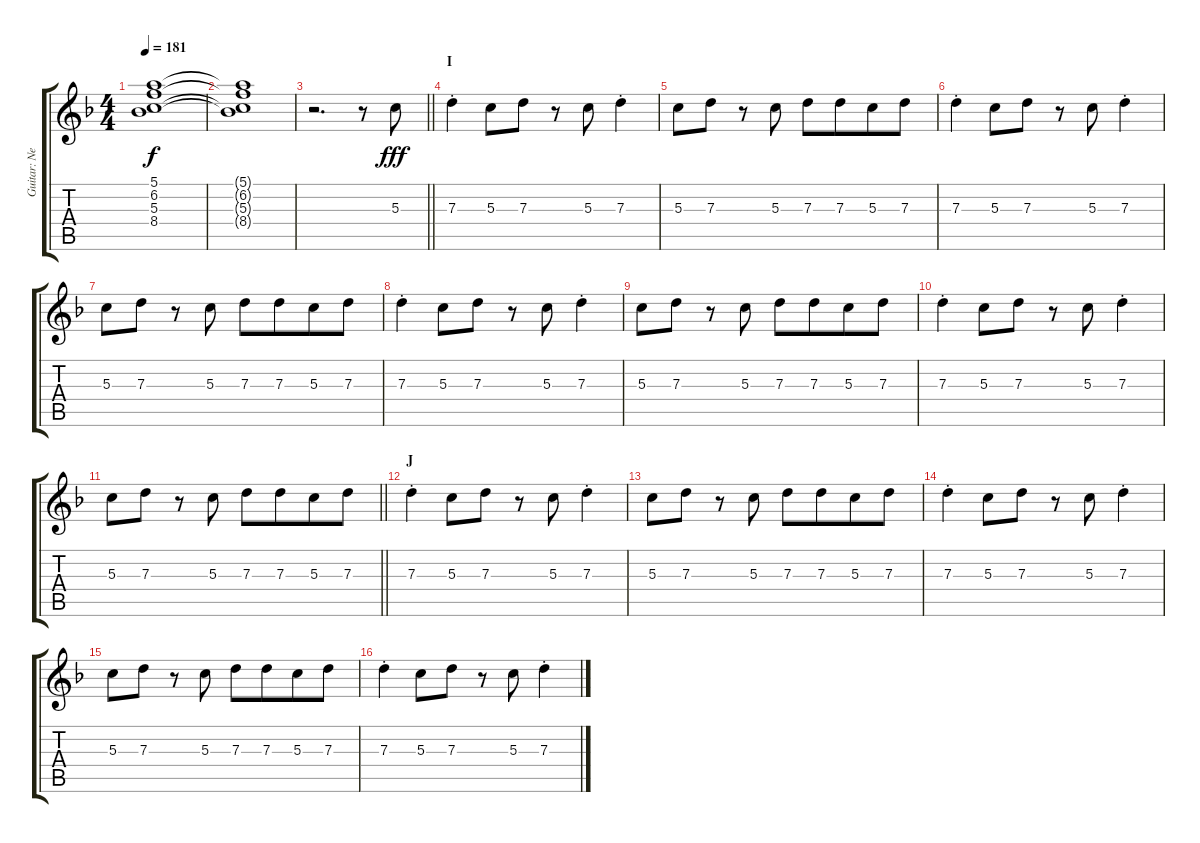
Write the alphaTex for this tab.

\track ("Guitar: Neil" "Guitar: Ne") {instrument electricguitarclean}
\staff {score tabs}
\tuning (E4 B3 G3 D3 A2 E2) {hide}
\ts (4 4)
\tempo 181
\clef g2
\ks f
(5.1{t} 6.2{t} 5.3{t} 8.4{t}).1{dy f} |
(5.1{t} 6.2{t} 5.3{t} 8.4{t}).1 |
\barLineRight lightlight
r.2{d} r.8 5.3.8{dy fff} |
\section ("" "I")
7.3{st}.4 5.3.8 7.3.8 r.8 5.3.8 7.3{st}.4 |
5.3.8 7.3.8 r.8 5.3.8 7.3.8 7.3.8{beam merge} 5.3.8 7.3.8 |
7.3{st}.4 5.3.8 7.3.8 r.8 5.3.8 7.3{st}.4 |
5.3.8 7.3.8 r.8 5.3.8 7.3.8 7.3.8{beam merge} 5.3.8 7.3.8 |
7.3{st}.4 5.3.8 7.3.8 r.8 5.3.8 7.3{st}.4 |
5.3.8 7.3.8 r.8 5.3.8 7.3.8 7.3.8{beam merge} 5.3.8 7.3.8 |
7.3{st}.4 5.3.8 7.3.8 r.8 5.3.8 7.3{st}.4 |
\barLineRight lightlight
5.3.8 7.3.8 r.8 5.3.8 7.3.8 7.3.8{beam merge} 5.3.8 7.3.8 |
\section ("" "J")
7.3{st}.4 5.3.8 7.3.8 r.8 5.3.8 7.3{st}.4 |
5.3.8 7.3.8 r.8 5.3.8 7.3.8 7.3.8{beam merge} 5.3.8 7.3.8 |
7.3{st}.4 5.3.8 7.3.8 r.8 5.3.8 7.3{st}.4 |
5.3.8 7.3.8 r.8 5.3.8 7.3.8 7.3.8{beam merge} 5.3.8 7.3.8 |
7.3{st}.4 5.3.8 7.3.8 r.8 5.3.8 7.3{st}.4
